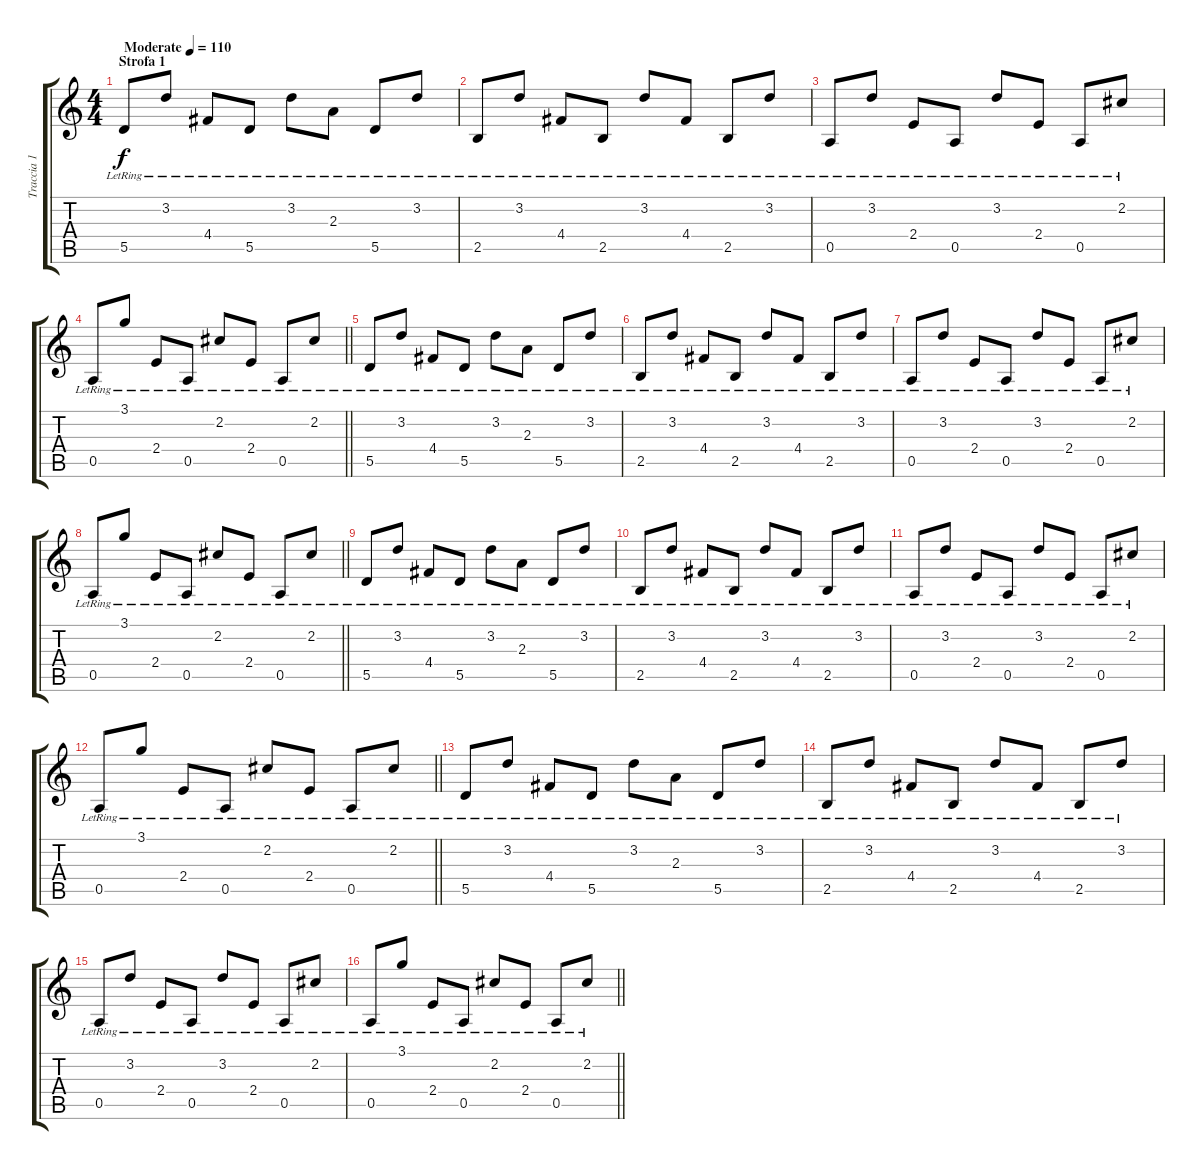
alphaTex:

\track ("Traccia 1" "Traccia 1") {instrument acousticguitarsteel}
\staff {score tabs}
\tuning (E4 B3 G3 D3 A2 E2) {hide}
\ts (4 4)
\section ("" "Strofa 1")
\tempo (110 "Moderate")
\clef g2
\ks c
5.5{lr}.8{dy f instrument acousticguitarsteel} 3.2{lr}.8 4.4{lr}.8 5.5{lr}.8 3.2{lr}.8 2.3{lr}.8 5.5{lr}.8 3.2{lr}.8 |
2.5{lr}.8 3.2{lr}.8 4.4{lr}.8 2.5{lr}.8 3.2{lr}.8 4.4{lr}.8 2.5{lr}.8 3.2{lr}.8 |
0.5{lr}.8 3.2{lr}.8 2.4{lr}.8 0.5{lr}.8 3.2{lr}.8 2.4{lr}.8 0.5{lr}.8 2.2{lr}.8 |
\barLineRight lightlight
0.5{lr}.8 3.1{lr}.8 2.4{lr}.8 0.5{lr}.8 2.2{lr}.8 2.4{lr}.8 0.5{lr}.8 2.2{lr}.8 |
5.5{lr}.8 3.2{lr}.8 4.4{lr}.8 5.5{lr}.8 3.2{lr}.8 2.3{lr}.8 5.5{lr}.8 3.2{lr}.8 |
2.5{lr}.8 3.2{lr}.8 4.4{lr}.8 2.5{lr}.8 3.2{lr}.8 4.4{lr}.8 2.5{lr}.8 3.2{lr}.8 |
0.5{lr}.8 3.2{lr}.8 2.4{lr}.8 0.5{lr}.8 3.2{lr}.8 2.4{lr}.8 0.5{lr}.8 2.2{lr}.8 |
\barLineRight lightlight
0.5{lr}.8 3.1{lr}.8 2.4{lr}.8 0.5{lr}.8 2.2{lr}.8 2.4{lr}.8 0.5{lr}.8 2.2{lr}.8 |
5.5{lr}.8 3.2{lr}.8 4.4{lr}.8 5.5{lr}.8 3.2{lr}.8 2.3{lr}.8 5.5{lr}.8 3.2{lr}.8 |
2.5{lr}.8 3.2{lr}.8 4.4{lr}.8 2.5{lr}.8 3.2{lr}.8 4.4{lr}.8 2.5{lr}.8 3.2{lr}.8 |
0.5{lr}.8 3.2{lr}.8 2.4{lr}.8 0.5{lr}.8 3.2{lr}.8 2.4{lr}.8 0.5{lr}.8 2.2{lr}.8 |
\barLineRight lightlight
0.5{lr}.8 3.1{lr}.8 2.4{lr}.8 0.5{lr}.8 2.2{lr}.8 2.4{lr}.8 0.5{lr}.8 2.2{lr}.8 |
5.5{lr}.8 3.2{lr}.8 4.4{lr}.8 5.5{lr}.8 3.2{lr}.8 2.3{lr}.8 5.5{lr}.8 3.2{lr}.8 |
2.5{lr}.8 3.2{lr}.8 4.4{lr}.8 2.5{lr}.8 3.2{lr}.8 4.4{lr}.8 2.5{lr}.8 3.2{lr}.8 |
0.5{lr}.8 3.2{lr}.8 2.4{lr}.8 0.5{lr}.8 3.2{lr}.8 2.4{lr}.8 0.5{lr}.8 2.2{lr}.8 |
\barLineRight lightlight
0.5{lr}.8 3.1{lr}.8 2.4{lr}.8 0.5{lr}.8 2.2{lr}.8 2.4{lr}.8 0.5{lr}.8 2.2{lr}.8
